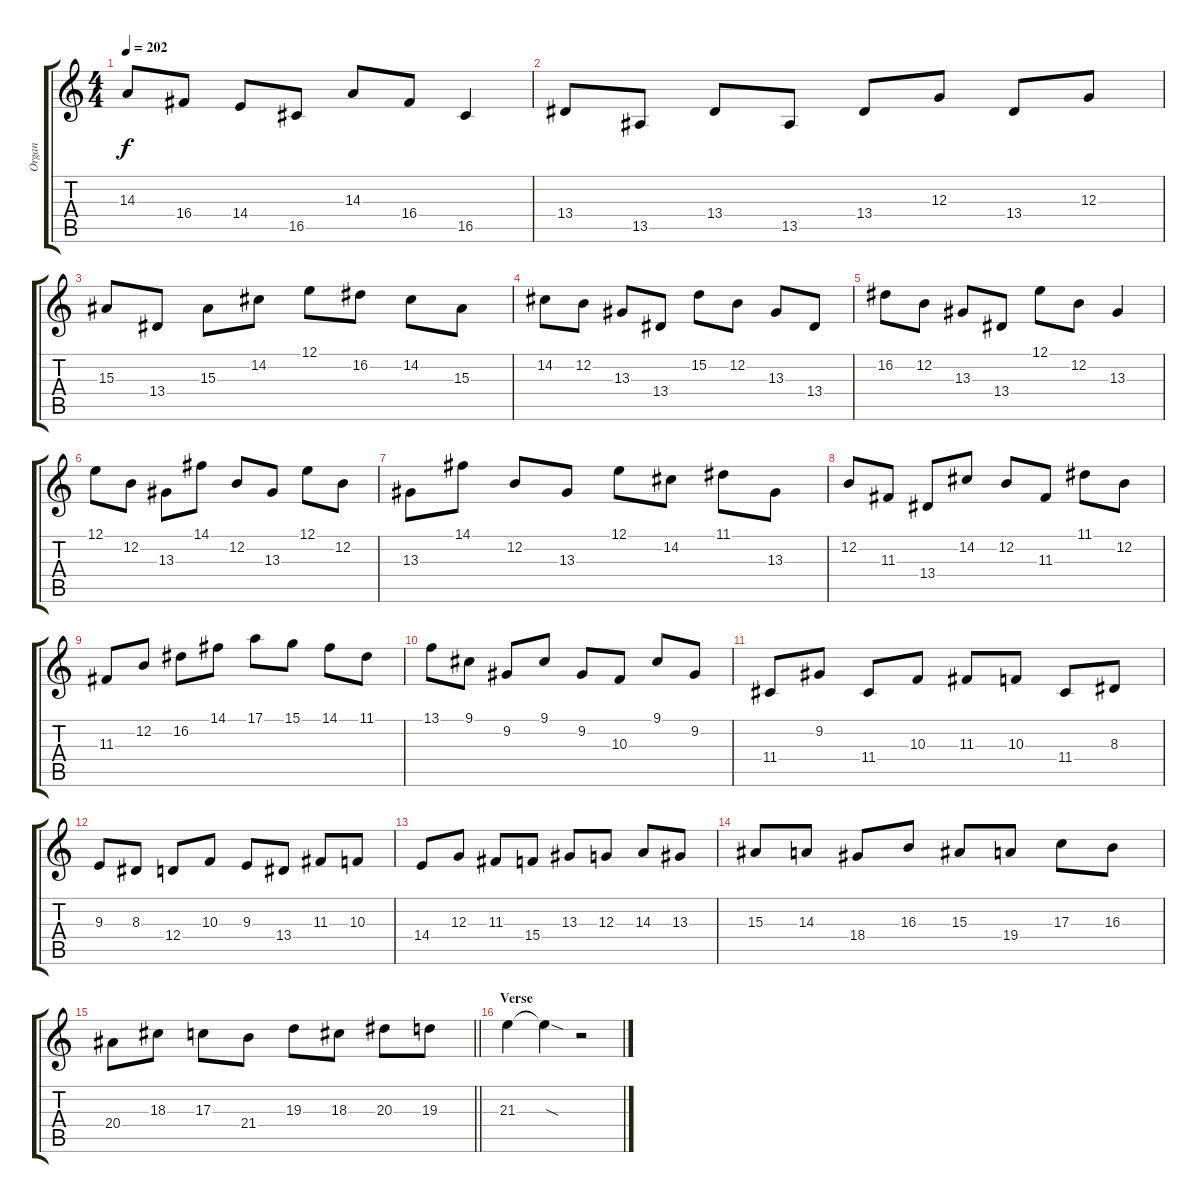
\track ("Organ" "Organ") {instrument drawbarorgan}
\staff {score tabs}
\tuning (E4 B3 G3 D3 A2 E2) {hide}
\ts (4 4)
\tempo 202
\clef g2
\ks c
14.3.8{dy f} 16.4.8 14.4.8 16.5.8 14.3.8 16.4.8 16.5.4 |
13.4.8 13.5.8 13.4.8 13.5.8 13.4.8 12.3.8 13.4.8 12.3.8 |
15.3.8 13.4.8 15.3.8 14.2.8 12.1.8 16.2.8 14.2.8 15.3.8 |
14.2.8 12.2.8 13.3.8 13.4.8 15.2.8 12.2.8 13.3.8 13.4.8 |
16.2.8 12.2.8 13.3.8 13.4.8 12.1.8 12.2.8 13.3.4 |
12.1.8 12.2.8 13.3.8 14.1.8 12.2.8 13.3.8 12.1.8 12.2.8 |
13.3.8 14.1.8 12.2.8 13.3.8 12.1.8 14.2.8 11.1.8 13.3.8 |
12.2.8 11.3.8 13.4.8 14.2.8 12.2.8 11.3.8 11.1.8 12.2.8 |
11.3.8 12.2.8 16.2.8 14.1.8 17.1.8 15.1.8 14.1.8 11.1.8 |
13.1.8 9.1.8 9.2.8 9.1.8 9.2.8 10.3.8 9.1.8 9.2.8 |
11.4.8 9.2.8 11.4.8 10.3.8 11.3.8 10.3.8 11.4.8 8.3.8 |
9.3.8 8.3.8 12.4.8 10.3.8 9.3.8 13.4.8 11.3.8 10.3.8 |
14.4.8 12.3.8 11.3.8 15.4.8 13.3.8 12.3.8 14.3.8 13.3.8 |
15.3.8 14.3.8 18.4.8 16.3.8 15.3.8 19.4.8 17.3.8 16.3.8 |
\barLineRight lightlight
20.4.8 18.3.8 17.3.8 21.4.8 19.3.8 18.3.8 20.3.8 19.3.8 |
\section ("" "Verse")
21.3.4 21.3{sod t}.4 r.2
